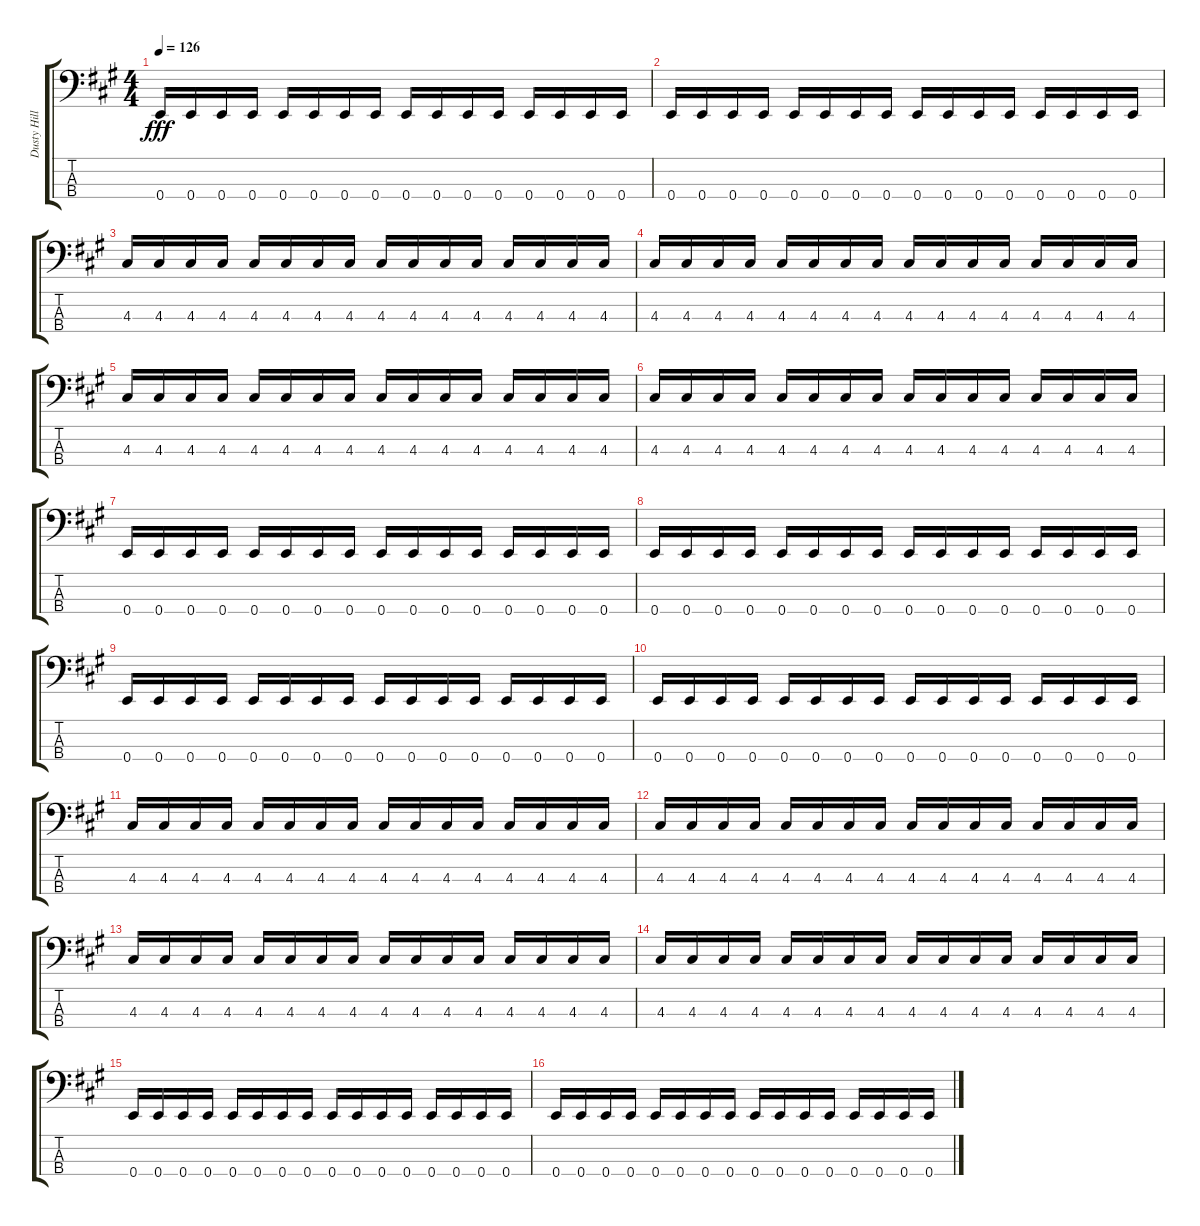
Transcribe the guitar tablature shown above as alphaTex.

\track ("Dusty Hill: Bass" "Dusty Hill") {instrument electricbassfinger}
\staff {score tabs}
\tuning (G2 D2 A1 E1) {hide}
\ts (4 4)
\tempo 126
\clef f4
\ks a
0.4.16{dy fff} 0.4.16 0.4.16 0.4.16 0.4.16 0.4.16 0.4.16 0.4.16 0.4.16 0.4.16 0.4.16 0.4.16 0.4.16 0.4.16 0.4.16 0.4.16 |
0.4.16 0.4.16 0.4.16 0.4.16 0.4.16 0.4.16 0.4.16 0.4.16 0.4.16 0.4.16 0.4.16 0.4.16 0.4.16 0.4.16 0.4.16 0.4.16 |
4.3.16 4.3.16 4.3.16 4.3.16 4.3.16 4.3.16 4.3.16 4.3.16 4.3.16 4.3.16 4.3.16 4.3.16 4.3.16 4.3.16 4.3.16 4.3.16 |
4.3.16 4.3.16 4.3.16 4.3.16 4.3.16 4.3.16 4.3.16 4.3.16 4.3.16 4.3.16 4.3.16 4.3.16 4.3.16 4.3.16 4.3.16 4.3.16 |
4.3.16 4.3.16 4.3.16 4.3.16 4.3.16 4.3.16 4.3.16 4.3.16 4.3.16 4.3.16 4.3.16 4.3.16 4.3.16 4.3.16 4.3.16 4.3.16 |
4.3.16 4.3.16 4.3.16 4.3.16 4.3.16 4.3.16 4.3.16 4.3.16 4.3.16 4.3.16 4.3.16 4.3.16 4.3.16 4.3.16 4.3.16 4.3.16 |
0.4.16 0.4.16 0.4.16 0.4.16 0.4.16 0.4.16 0.4.16 0.4.16 0.4.16 0.4.16 0.4.16 0.4.16 0.4.16 0.4.16 0.4.16 0.4.16 |
0.4.16 0.4.16 0.4.16 0.4.16 0.4.16 0.4.16 0.4.16 0.4.16 0.4.16 0.4.16 0.4.16 0.4.16 0.4.16 0.4.16 0.4.16 0.4.16 |
0.4.16 0.4.16 0.4.16 0.4.16 0.4.16 0.4.16 0.4.16 0.4.16 0.4.16 0.4.16 0.4.16 0.4.16 0.4.16 0.4.16 0.4.16 0.4.16 |
0.4.16 0.4.16 0.4.16 0.4.16 0.4.16 0.4.16 0.4.16 0.4.16 0.4.16 0.4.16 0.4.16 0.4.16 0.4.16 0.4.16 0.4.16 0.4.16 |
4.3.16 4.3.16 4.3.16 4.3.16 4.3.16 4.3.16 4.3.16 4.3.16 4.3.16 4.3.16 4.3.16 4.3.16 4.3.16 4.3.16 4.3.16 4.3.16 |
4.3.16 4.3.16 4.3.16 4.3.16 4.3.16 4.3.16 4.3.16 4.3.16 4.3.16 4.3.16 4.3.16 4.3.16 4.3.16 4.3.16 4.3.16 4.3.16 |
4.3.16 4.3.16 4.3.16 4.3.16 4.3.16 4.3.16 4.3.16 4.3.16 4.3.16 4.3.16 4.3.16 4.3.16 4.3.16 4.3.16 4.3.16 4.3.16 |
4.3.16 4.3.16 4.3.16 4.3.16 4.3.16 4.3.16 4.3.16 4.3.16 4.3.16 4.3.16 4.3.16 4.3.16 4.3.16 4.3.16 4.3.16 4.3.16 |
0.4.16 0.4.16 0.4.16 0.4.16 0.4.16 0.4.16 0.4.16 0.4.16 0.4.16 0.4.16 0.4.16 0.4.16 0.4.16 0.4.16 0.4.16 0.4.16 |
0.4.16 0.4.16 0.4.16 0.4.16 0.4.16 0.4.16 0.4.16 0.4.16 0.4.16 0.4.16 0.4.16 0.4.16 0.4.16 0.4.16 0.4.16 0.4.16
